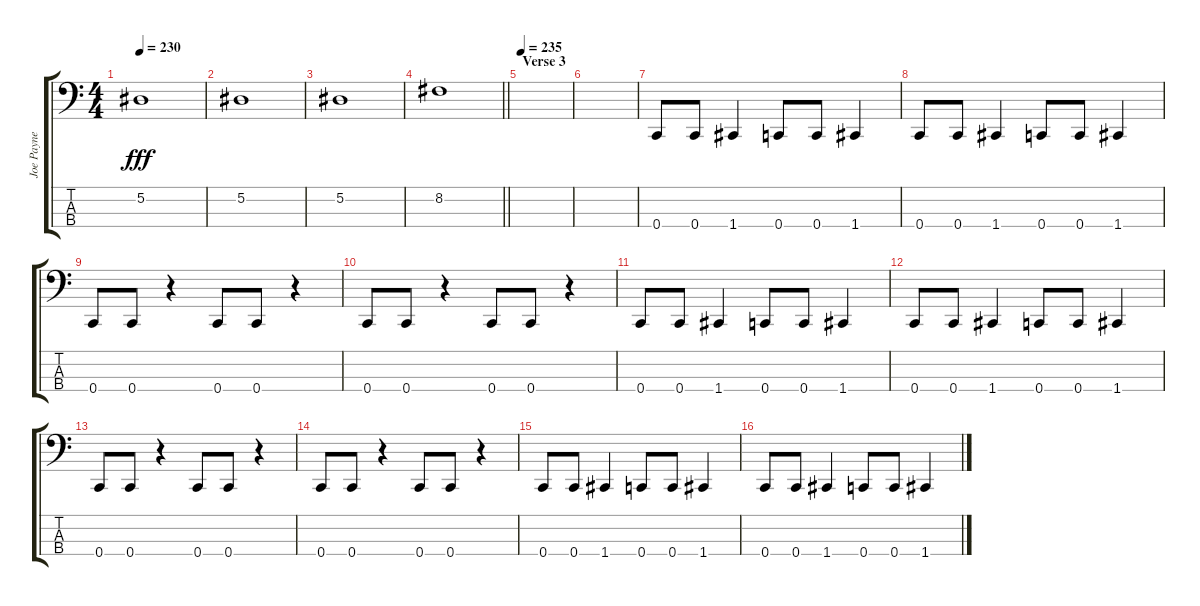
\track ("Joe Payne" "Joe Payne") {instrument electricbassfinger}
\staff {score tabs}
\tuning (Eb2 Bb1 F1 C1) {hide}
\ts (4 4)
\tempo 230
\clef f4
\ks c
5.2.1{dy fff} |
5.2.1 |
5.2.1 |
\barLineRight lightlight
8.2.1 |
\section ("" "Verse 3")
\tempo 235
|
|
0.4.8 0.4.8 1.4.4 0.4.8 0.4.8 1.4.4 |
0.4.8 0.4.8 1.4.4 0.4.8 0.4.8 1.4.4 |
0.4.8 0.4.8 r.4 0.4.8 0.4.8 r.4 |
0.4.8 0.4.8 r.4 0.4.8 0.4.8 r.4 |
0.4.8 0.4.8 1.4.4 0.4.8 0.4.8 1.4.4 |
0.4.8 0.4.8 1.4.4 0.4.8 0.4.8 1.4.4 |
0.4.8 0.4.8 r.4 0.4.8 0.4.8 r.4 |
0.4.8 0.4.8 r.4 0.4.8 0.4.8 r.4 |
0.4.8 0.4.8 1.4.4 0.4.8 0.4.8 1.4.4 |
0.4.8 0.4.8 1.4.4 0.4.8 0.4.8 1.4.4
